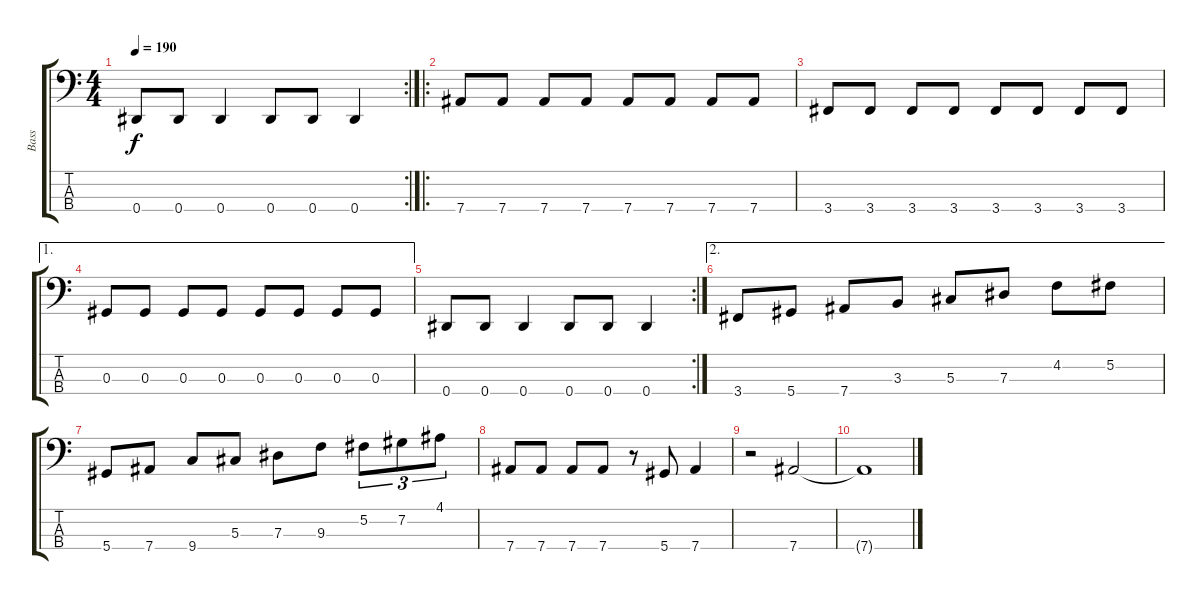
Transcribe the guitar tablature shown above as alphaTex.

\track ("Bass" "Bass") {instrument electricbassfinger}
\staff {score tabs}
\tuning (Gb2 Db2 Ab1 Eb1) {hide}
\rc 2
\ts (4 4)
\tempo 190
\clef f4
\ks c
0.4.8{dy f} 0.4.8 0.4.4 0.4.8 0.4.8 0.4.4 |
\ro
7.4.8 7.4.8 7.4.8 7.4.8 7.4.8 7.4.8 7.4.8 7.4.8 |
3.4.8 3.4.8 3.4.8 3.4.8 3.4.8 3.4.8 3.4.8 3.4.8 |
\ae 1
0.3.8 0.3.8 0.3.8 0.3.8 0.3.8 0.3.8 0.3.8 0.3.8 |
\rc 2
0.4.8 0.4.8 0.4.4 0.4.8 0.4.8 0.4.4 |
\ae 2
3.4.8 5.4.8 7.4.8 3.3.8 5.3.8 7.3.8 4.2.8 5.2.8 |
5.4.8 7.4.8 9.4.8 5.3.8 7.3.8 9.3.8 5.2.8{tu (3 2)} 7.2.8{tu (3 2)} 4.1.8{tu (3 2)} |
7.4.8 7.4.8 7.4.8 7.4.8 r.8 5.4.8 7.4.4 |
r.2 7.4.2 |
7.4{t}.1
